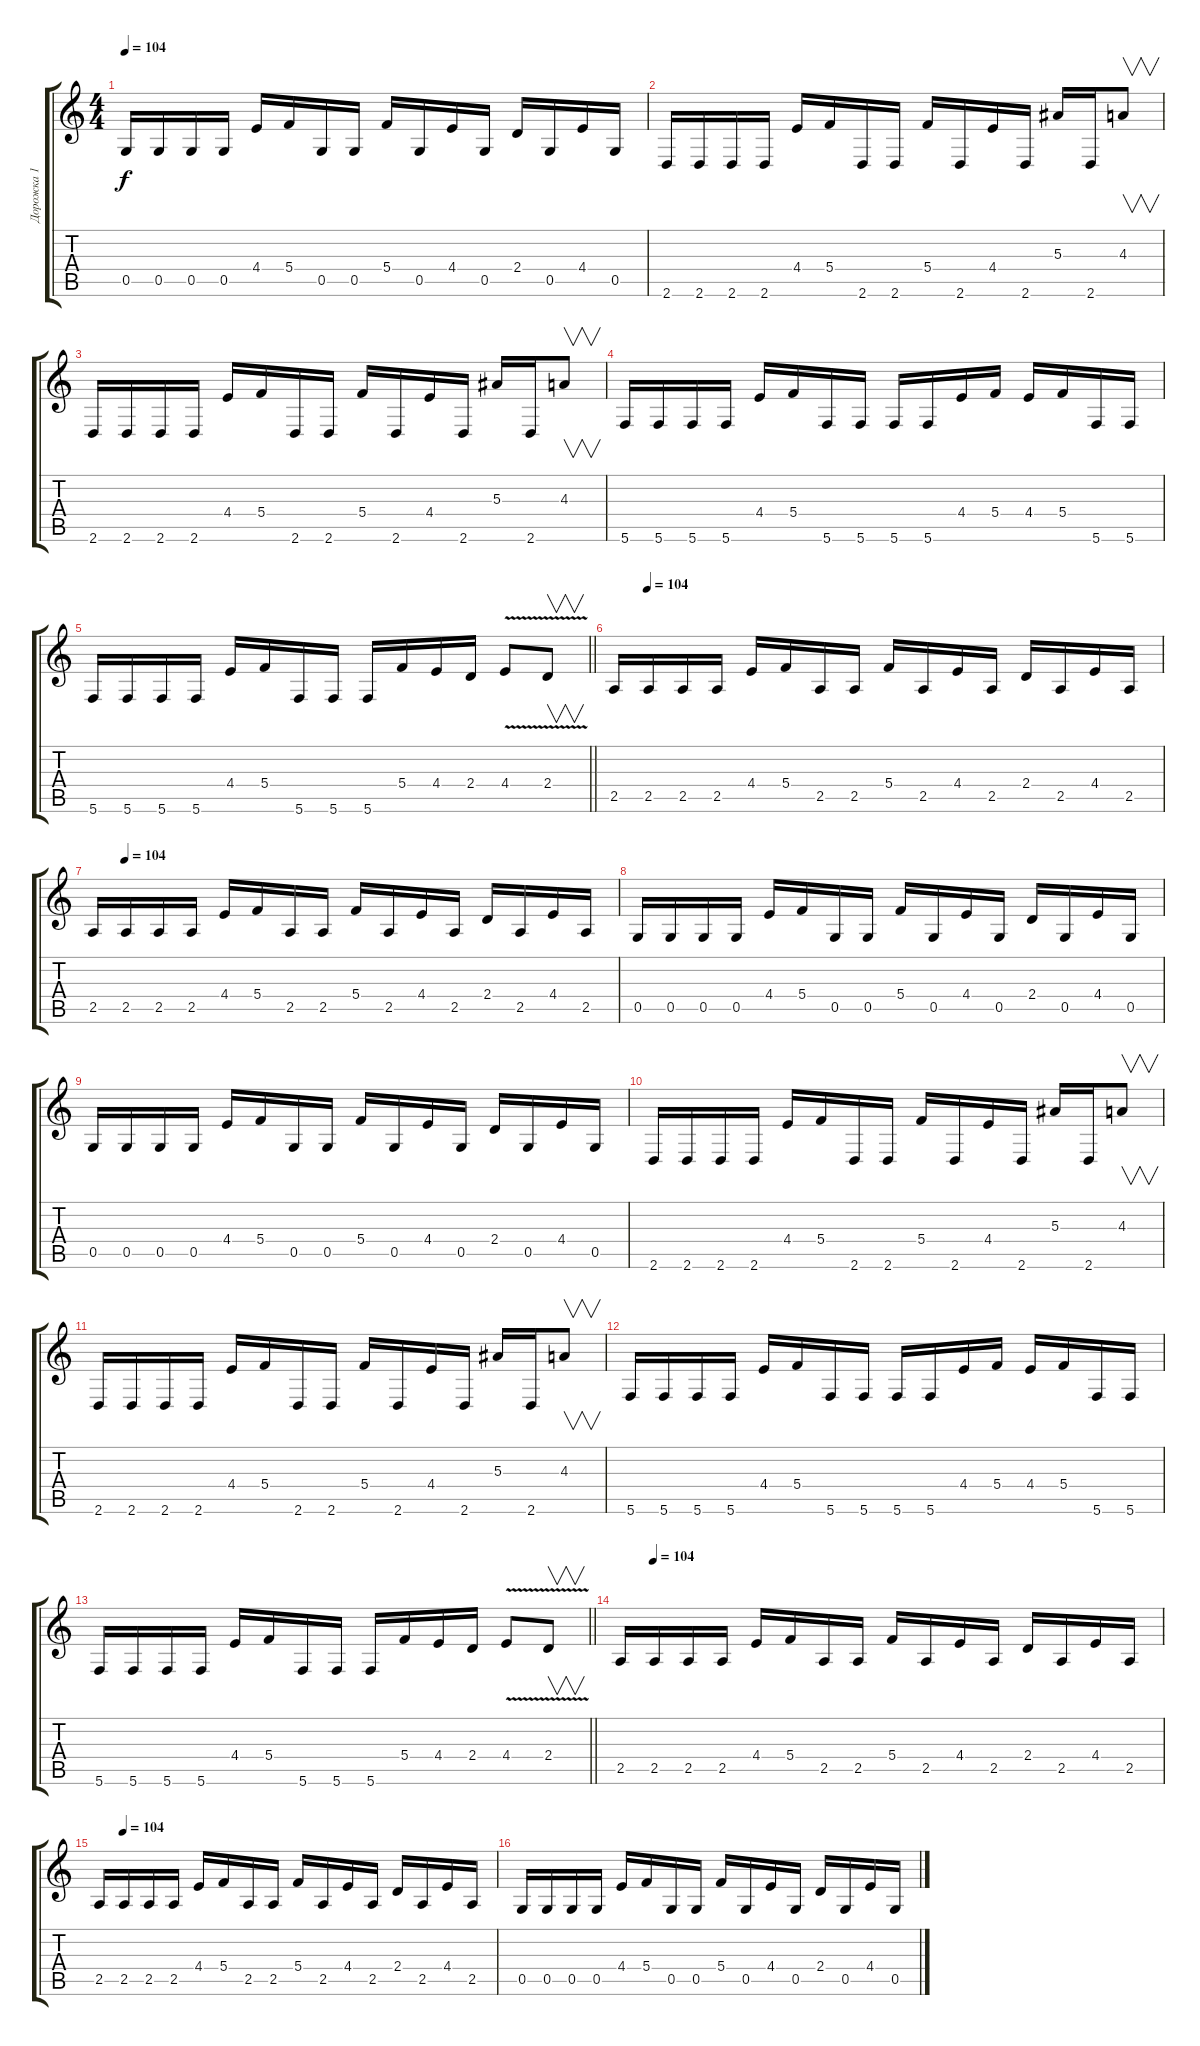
\track ("Дорожка 1" "Дорожка 1") {instrument distortionguitar}
\staff {score tabs}
\tuning (D4 A3 F3 C3 G2 C2) {hide}
\ts (4 4)
\tempo 104
\clef g2
\ks c
0.5.16{dy f} 0.5.16 0.5.16 0.5.16 4.4.16 5.4.16 0.5.16 0.5.16 5.4.16 0.5.16 4.4.16 0.5.16 2.4.16 0.5.16 4.4.16 0.5.16 |
2.6.16 2.6.16 2.6.16 2.6.16 4.4.16 5.4.16 2.6.16 2.6.16 5.4.16 2.6.16 4.4.16 2.6.16 5.3.16 2.6.16 4.3.8{v} |
2.6.16 2.6.16 2.6.16 2.6.16 4.4.16 5.4.16 2.6.16 2.6.16 5.4.16 2.6.16 4.4.16 2.6.16 5.3.16 2.6.16 4.3.8{v} |
5.6.16 5.6.16 5.6.16 5.6.16 4.4.16 5.4.16 5.6.16 5.6.16 5.6.16 5.6.16 4.4.16 5.4.16 4.4.16 5.4.16 5.6.16 5.6.16 |
\barLineRight lightlight
5.6.16 5.6.16 5.6.16 5.6.16 4.4.16 5.4.16 5.6.16 5.6.16 5.6.16 5.4.16 4.4.16 2.4.16 4.4{v}.8 2.4{v}.8{v} |
\tempo (104 0.0625)
2.5.16{instrument distortionguitar} 2.5.16 2.5.16 2.5.16 4.4.16 5.4.16 2.5.16 2.5.16 5.4.16 2.5.16 4.4.16 2.5.16 2.4.16 2.5.16 4.4.16 2.5.16 |
\tempo (104 0.0625)
2.5.16{instrument distortionguitar} 2.5.16 2.5.16 2.5.16 4.4.16 5.4.16 2.5.16 2.5.16 5.4.16 2.5.16 4.4.16 2.5.16 2.4.16 2.5.16 4.4.16 2.5.16 |
0.5.16 0.5.16 0.5.16 0.5.16 4.4.16 5.4.16 0.5.16 0.5.16 5.4.16 0.5.16 4.4.16 0.5.16 2.4.16 0.5.16 4.4.16 0.5.16 |
0.5.16 0.5.16 0.5.16 0.5.16 4.4.16 5.4.16 0.5.16 0.5.16 5.4.16 0.5.16 4.4.16 0.5.16 2.4.16 0.5.16 4.4.16 0.5.16 |
2.6.16 2.6.16 2.6.16 2.6.16 4.4.16 5.4.16 2.6.16 2.6.16 5.4.16 2.6.16 4.4.16 2.6.16 5.3.16 2.6.16 4.3.8{v} |
2.6.16 2.6.16 2.6.16 2.6.16 4.4.16 5.4.16 2.6.16 2.6.16 5.4.16 2.6.16 4.4.16 2.6.16 5.3.16 2.6.16 4.3.8{v} |
5.6.16 5.6.16 5.6.16 5.6.16 4.4.16 5.4.16 5.6.16 5.6.16 5.6.16 5.6.16 4.4.16 5.4.16 4.4.16 5.4.16 5.6.16 5.6.16 |
\barLineRight lightlight
5.6.16 5.6.16 5.6.16 5.6.16 4.4.16 5.4.16 5.6.16 5.6.16 5.6.16 5.4.16 4.4.16 2.4.16 4.4{v}.8 2.4{v}.8{v} |
\tempo (104 0.0625)
2.5.16{instrument distortionguitar} 2.5.16 2.5.16 2.5.16 4.4.16 5.4.16 2.5.16 2.5.16 5.4.16 2.5.16 4.4.16 2.5.16 2.4.16 2.5.16 4.4.16 2.5.16 |
\tempo (104 0.0625)
2.5.16{instrument distortionguitar} 2.5.16 2.5.16 2.5.16 4.4.16 5.4.16 2.5.16 2.5.16 5.4.16 2.5.16 4.4.16 2.5.16 2.4.16 2.5.16 4.4.16 2.5.16 |
0.5.16 0.5.16 0.5.16 0.5.16 4.4.16 5.4.16 0.5.16 0.5.16 5.4.16 0.5.16 4.4.16 0.5.16 2.4.16 0.5.16 4.4.16 0.5.16
